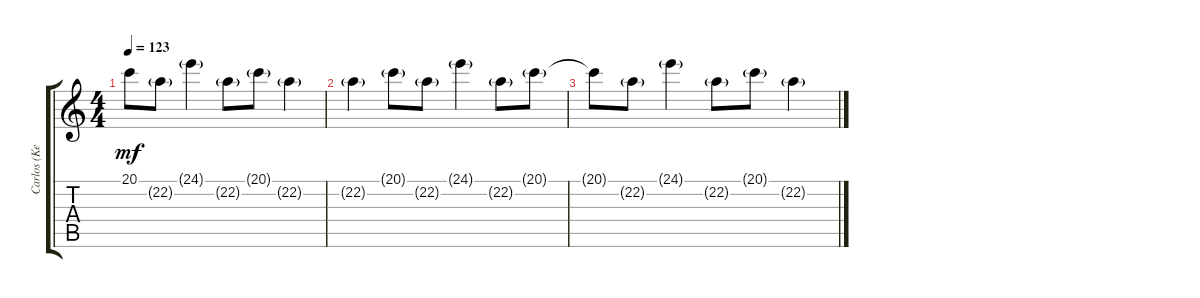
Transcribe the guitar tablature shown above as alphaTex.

\track ("Carlos (Keys)" "Carlos (Ke") {instrument electricpiano1}
\staff {score tabs}
\tuning (E4 B3 G3 D3 A2 E2) {hide}
\ts (4 4)
\tempo 123
\clef g2
\ks c
20.1{t}.8{dy mf} 22.2{g}.8 24.1{g}.4 22.2{g}.8 20.1{g}.8 22.2{g}.4 |
22.2{g}.4 20.1{g}.8 22.2{g}.8 24.1{g}.4 22.2{g}.8 20.1{g}.8 |
20.1{t}.8 22.2{g}.8 24.1{g}.4 22.2{g}.8 20.1{g}.8 22.2{g}.4
